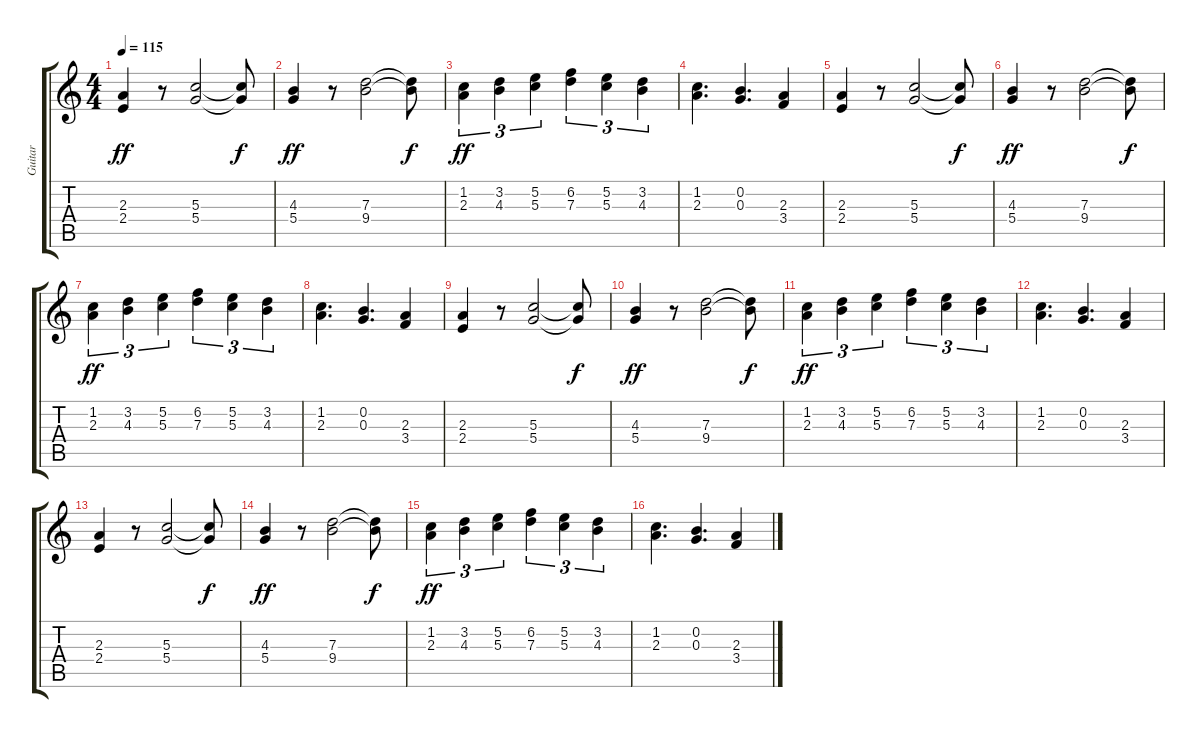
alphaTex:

\track ("Guitar" "Guitar") {instrument electricguitarjazz}
\staff {score tabs}
\tuning (E4 B3 G3 D3 A2 E2) {hide}
\ts (4 4)
\tempo 115
\clef g2
\ks c
(2.3 2.4).4{dy ff volume 9 instrument electricguitarjazz} r.8 (5.3 5.4).2 (5.3{t} 5.4{t}).8{dy f} |
(4.3 5.4).4{dy ff} r.8 (7.3 9.4).2 (7.3{t} 9.4{t}).8{dy f} |
(1.2 2.3).4{tu (3 2) dy ff} (3.2 4.3).4{tu (3 2)} (5.2 5.3).4{tu (3 2)} (6.2 7.3).4{tu (3 2)} (5.2 5.3).4{tu (3 2)} (3.2 4.3).4{tu (3 2)} |
(1.2 2.3).4{d} (0.2 0.3).4{d} (2.3 3.4).4 |
(2.3 2.4).4{volume 9 instrument electricguitarjazz} r.8 (5.3 5.4).2 (5.3{t} 5.4{t}).8{dy f} |
(4.3 5.4).4{dy ff} r.8 (7.3 9.4).2 (7.3{t} 9.4{t}).8{dy f} |
(1.2 2.3).4{tu (3 2) dy ff} (3.2 4.3).4{tu (3 2)} (5.2 5.3).4{tu (3 2)} (6.2 7.3).4{tu (3 2)} (5.2 5.3).4{tu (3 2)} (3.2 4.3).4{tu (3 2)} |
(1.2 2.3).4{d} (0.2 0.3).4{d} (2.3 3.4).4 |
(2.3 2.4).4{volume 9 instrument electricguitarjazz} r.8 (5.3 5.4).2 (5.3{t} 5.4{t}).8{dy f} |
(4.3 5.4).4{dy ff} r.8 (7.3 9.4).2 (7.3{t} 9.4{t}).8{dy f} |
(1.2 2.3).4{tu (3 2) dy ff} (3.2 4.3).4{tu (3 2)} (5.2 5.3).4{tu (3 2)} (6.2 7.3).4{tu (3 2)} (5.2 5.3).4{tu (3 2)} (3.2 4.3).4{tu (3 2)} |
(1.2 2.3).4{d} (0.2 0.3).4{d} (2.3 3.4).4 |
(2.3 2.4).4{volume 9 instrument electricguitarjazz} r.8 (5.3 5.4).2 (5.3{t} 5.4{t}).8{dy f} |
(4.3 5.4).4{dy ff} r.8 (7.3 9.4).2 (7.3{t} 9.4{t}).8{dy f} |
(1.2 2.3).4{tu (3 2) dy ff} (3.2 4.3).4{tu (3 2)} (5.2 5.3).4{tu (3 2)} (6.2 7.3).4{tu (3 2)} (5.2 5.3).4{tu (3 2)} (3.2 4.3).4{tu (3 2)} |
(1.2 2.3).4{d} (0.2 0.3).4{d} (2.3 3.4).4
